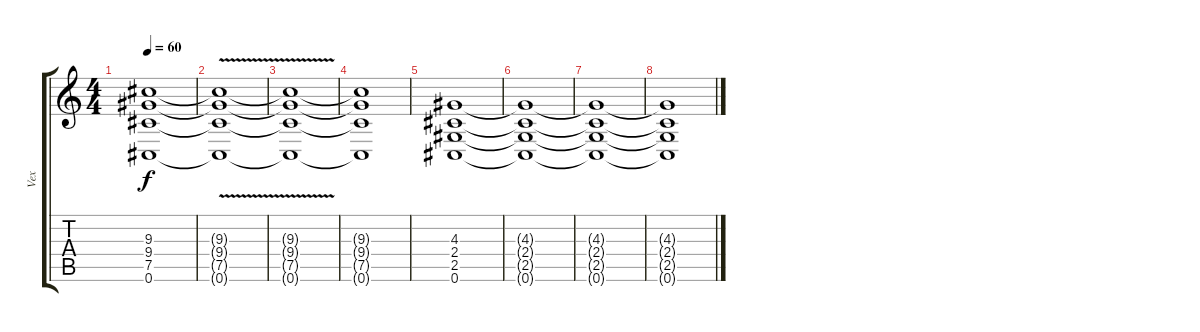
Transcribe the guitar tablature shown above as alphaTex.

\track ("Vex" "Vex") {instrument distortionguitar}
\staff {score tabs}
\tuning (Db4 Ab3 E3 B2 Gb2 Db2) {hide}
\ts (4 4)
\tempo 60
\clef g2
\ks c
(9.3 9.4 7.5 0.6).1{dy f} |
(9.3{v t} 9.4{t} 7.5{t} 0.6{t}).1 |
(9.3{t} 9.4{t} 7.5{t} 0.6{t}).1 |
(9.3{t} 9.4{t} 7.5{t} 0.6{t}).1 |
(4.3 2.4 2.5 0.6).1{volume 0} |
(4.3{t} 2.4{t} 2.5{t} 0.6{t}).1 |
(4.3{t} 2.4{t} 2.5{t} 0.6{t}).1 |
(4.3{t} 2.4{t} 2.5{t} 0.6{t}).1
